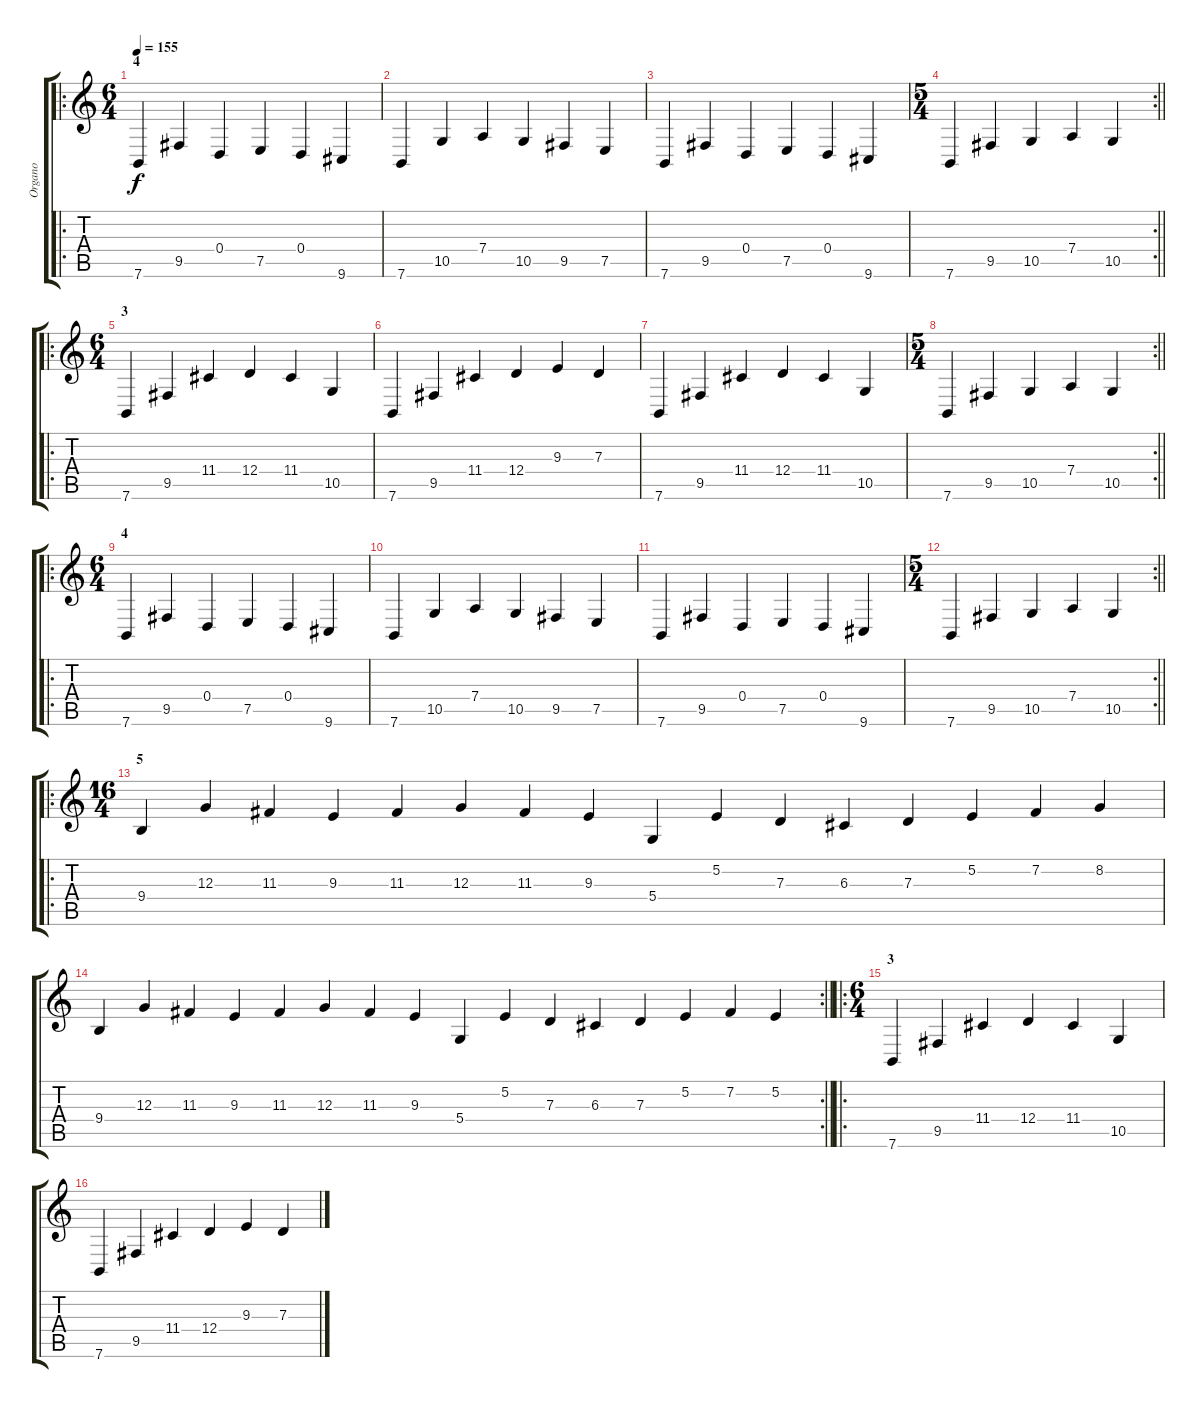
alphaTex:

\track ("Organo" "Organo") {instrument acousticgrandpiano}
\staff {score tabs}
\tuning (E4 B3 G3 D3 A2 E2) {hide}
\ro
\ts (6 4)
\section ("" "4")
\tempo 155
\clef g2
\ks c
7.6.4{dy f} 9.5.4 0.4.4 7.5.4 0.4.4 9.6.4 |
7.6.4 10.5.4 7.4.4 10.5.4 9.5.4 7.5.4 |
7.6.4 9.5.4 0.4.4 7.5.4 0.4.4 9.6.4 |
\rc 2
\ts (5 4)
\barLineRight lightlight
7.6.4 9.5.4 10.5.4 7.4.4 10.5.4 |
\ro
\ts (6 4)
\section ("" "3")
7.6.4 9.5.4 11.4.4 12.4.4 11.4.4 10.5.4 |
7.6.4 9.5.4 11.4.4 12.4.4 9.3.4 7.3.4 |
7.6.4 9.5.4 11.4.4 12.4.4 11.4.4 10.5.4 |
\rc 2
\ts (5 4)
\barLineRight lightlight
7.6.4 9.5.4 10.5.4 7.4.4 10.5.4 |
\ro
\ts (6 4)
\section ("" "4")
7.6.4 9.5.4 0.4.4 7.5.4 0.4.4 9.6.4 |
7.6.4 10.5.4 7.4.4 10.5.4 9.5.4 7.5.4 |
7.6.4 9.5.4 0.4.4 7.5.4 0.4.4 9.6.4 |
\rc 2
\ts (5 4)
\barLineRight lightlight
7.6.4 9.5.4 10.5.4 7.4.4 10.5.4 |
\ro
\ts (16 4)
\section ("" "5")
9.4.4 12.3.4 11.3.4 9.3.4 11.3.4 12.3.4 11.3.4 9.3.4 5.4.4 5.2.4 7.3.4 6.3.4 7.3.4 5.2.4 7.2.4 8.2.4 |
\rc 2
\barLineRight lightlight
9.4.4 12.3.4 11.3.4 9.3.4 11.3.4 12.3.4 11.3.4 9.3.4 5.4.4 5.2.4 7.3.4 6.3.4 7.3.4 5.2.4 7.2.4 5.2.4 |
\ro
\ts (6 4)
\section ("" "3")
7.6.4 9.5.4 11.4.4 12.4.4 11.4.4 10.5.4 |
7.6.4 9.5.4 11.4.4 12.4.4 9.3.4 7.3.4
